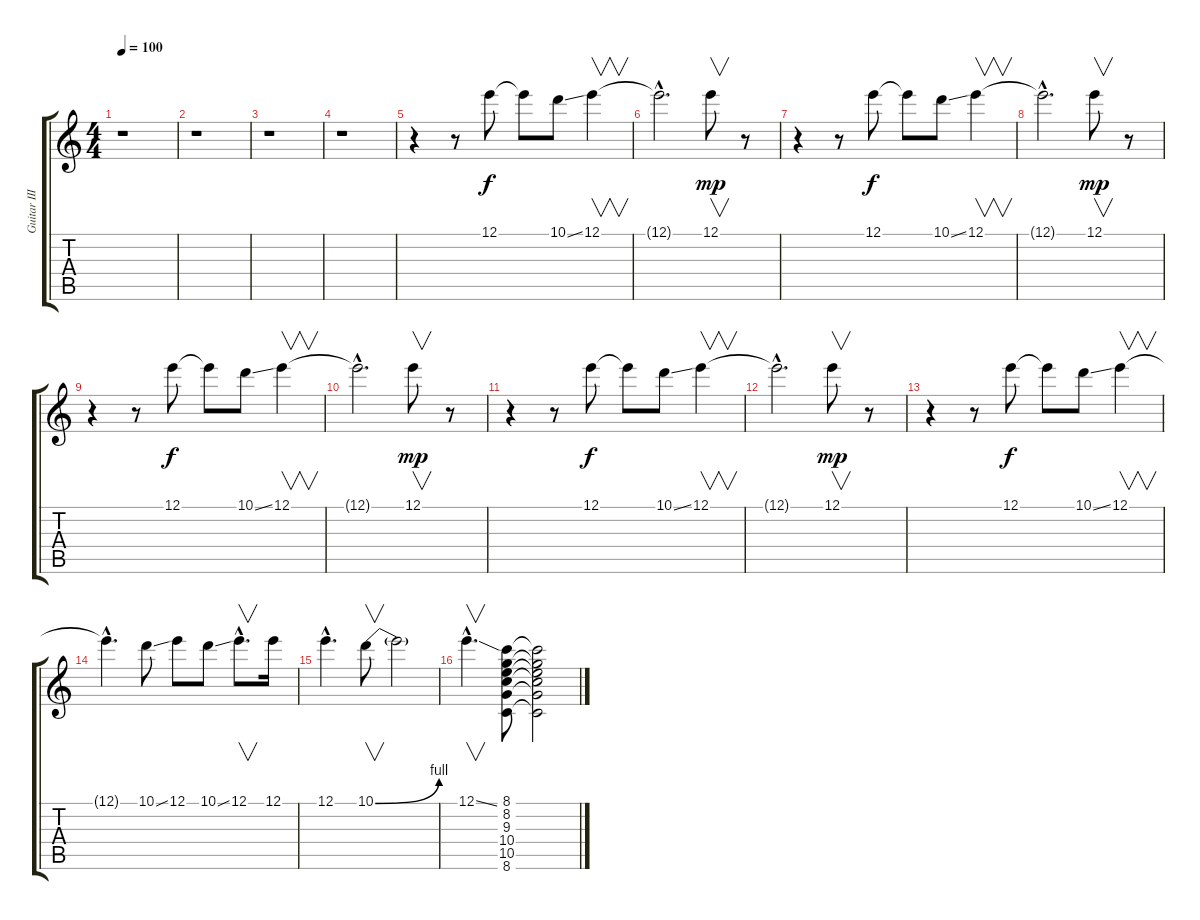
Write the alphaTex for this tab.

\track ("Guitar III (Fills)" "Guitar III") {instrument overdrivenguitar}
\staff {score tabs}
\tuning (E4 B3 G3 D3 A2 E2) {hide}
\ts (4 4)
\tempo 100
\clef g2
\ks c
r.1{dy mp} |
r.1 |
r.1 |
r.1 |
r.4 r.8 12.1.8{dy f} 12.1{t}.8 10.1{ss}.8 12.1.4{v} |
12.1{hac t}.2{d} 12.1.8{v dy mp} r.8 |
r.4 r.8 12.1.8{dy f} 12.1{t}.8 10.1{ss}.8 12.1.4{v} |
12.1{hac t}.2{d} 12.1.8{v dy mp} r.8 |
r.4 r.8 12.1.8{dy f} 12.1{t}.8 10.1{ss}.8 12.1.4{v} |
12.1{hac t}.2{d} 12.1.8{v dy mp} r.8 |
r.4 r.8 12.1.8{dy f} 12.1{t}.8 10.1{ss}.8 12.1.4{v} |
12.1{hac t}.2{d} 12.1.8{v dy mp} r.8 |
r.4 r.8 12.1.8{dy f} 12.1{t}.8 10.1{ss}.8 12.1.4{v} |
12.1{hac t}.4{d} 10.1{ss}.8 12.1.8 10.1{ss}.8 12.1{hac}.8{v d} 12.1.16 |
12.1{hac}.4{d} 10.1{be (bend 0 0 60 4)}.8{v} 10.1{t}.2 |
12.1{ss hac}.4{v d} (8.1 8.2 9.3 10.4 10.5 8.6).8 (8.1{t} 8.2{t} 9.3{t} 10.4{t} 10.5{t} 8.6{t}).2
